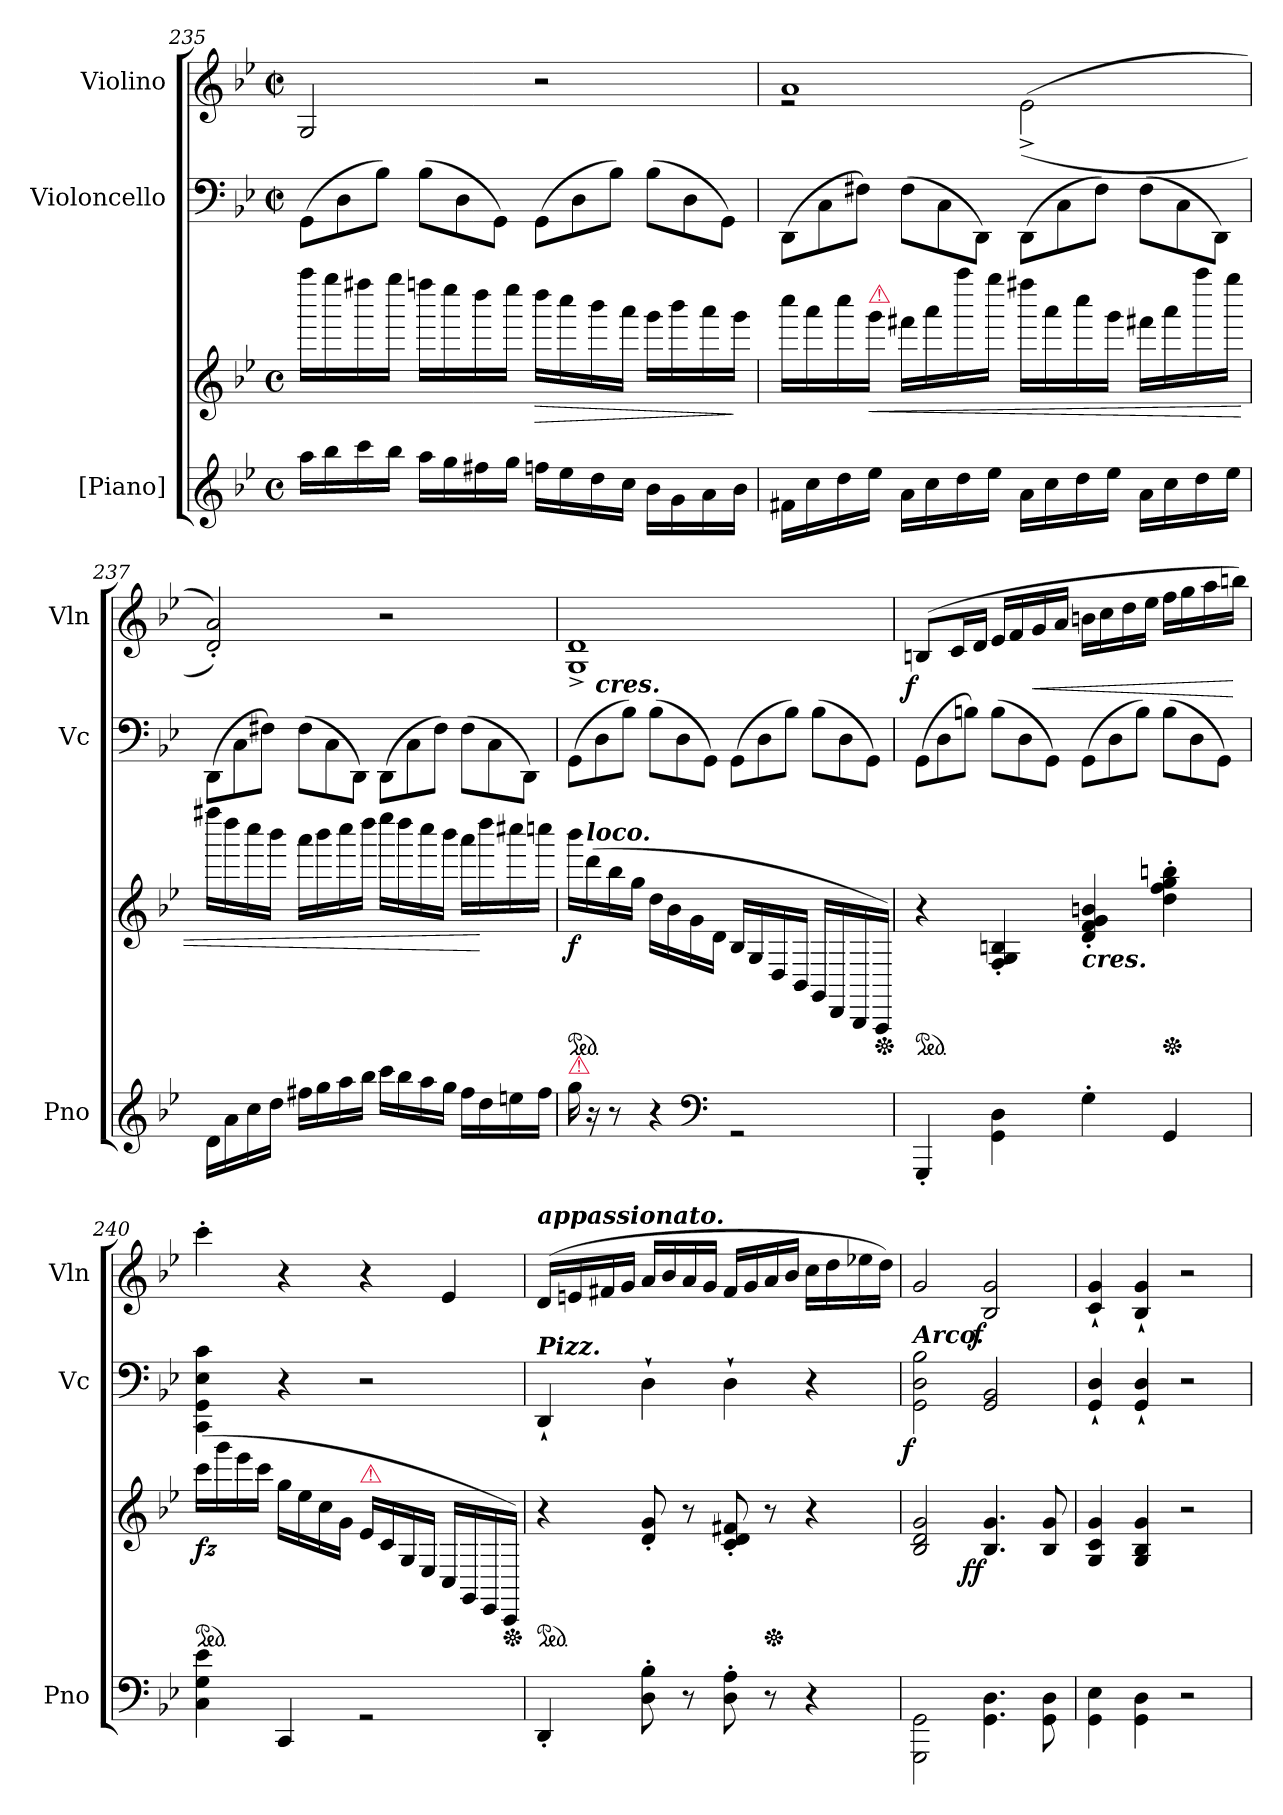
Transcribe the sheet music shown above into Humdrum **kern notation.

**kern	**kern	**dynam	**kern	**dynam	**kern	**dynam
*part3	*part3	*part3	*part2	*part2	*part1	*part1
*staff4	*staff3	*staff3/4	*staff2	*staff2	*staff1	*staff1
*I"[Piano]	*	*	*I"Violoncello	*	*I"Violino	*
*I'Pno	*	*	*I'Vc	*	*I'Vln	*
*clefG2	*clefG2	*	*clefF4	*	*clefG2	*
*k[b-e-]	*k[b-e-]	*	*k[b-e-]	*	*k[b-e-]	*
*g:	*g:	*	*g:	*	*g:	*
*M4/4	*M4/4	*	*M2/2	*	*M2/2	*
*met(c)	*met(c)	*	*met(c|)	*	*met(c|)	*
*	*	*	*Xtuplet	*	*	*
=235	=235	=235	=235	=235	=235	=235
16aaLL	16aaaaLL	.	(>12GGL	.	2G	.
16bb-	16gggg	.	.	.	.	.
.	.	.	12D	.	.	.
16ccc	16ffff#X	.	.	.	.	.
.	.	.	12B-J)	.	.	.
16bb-JJ	16ggggJJ	.	.	.	.	.
16aaLL	16ffffnLL	.	(>12B-L	.	.	.
16gg	16eeee-	.	.	.	.	.
.	.	.	12D	.	.	.
16ff#X	16dddd	.	.	.	.	.
.	.	.	12GGJ)	.	.	.
16ggJJ	16eeee-JJ	.	.	.	.	.
!	!	!LO:HP:b	!	!	!	!
16ffnLL	16ddddLL	>	(>12GGL	.	2r	.
16ee-	16cccc	.	.	.	.	.
.	.	.	12D	.	.	.
16dd	16bbb-	.	.	.	.	.
.	.	.	12B-J)	.	.	.
16ccJJ	16aaaJJ	.	.	.	.	.
16b-\LL	16gggLL	.	(>12B-L	.	.	.
16g	16bbb-	.	.	.	.	.
.	.	.	12D	.	.	.
16a	16aaa	.	.	.	.	.
.	.	.	12GGJ)	.	.	.
16b-JJ	16gggJJ	]	.	.	.	.
=236	=236	=236	=236	=236	=236	=236
*	*	*	*	*	*^	*
16f#XLL	16cccc\LL	.	(>12DD\L	.	1a	2re	.
16cc	16aaa	.	.	.	.	.	.
.	.	.	12C\	.	.	.	.
16dd	16cccc	.	.	.	.	.	.
.	.	.	12F#X\J)	.	.	.	.
!	!LO:TX:a:color=crimson:t=⚠	!	!	!	!	!	!
!	!	!LO:HP:b	!	!	!	!	!
16ee-JJ	16gggJJ	<	.	.	.	.	.
16aLL	16fff#XLL	.	(>12F#\L	.	.	.	.
16cc	16aaa	.	.	.	.	.	.
.	.	.	12C\	.	.	.	.
16dd	16aaaa	.	.	.	.	.	.
.	.	.	12DD\J)	.	.	.	.
16ee-JJ	16ggggJJ	.	.	.	.	.	.
16aLL	16ffff#XLL	.	(>12DD\L	.	.	(<(>2e-^<	.
16cc	16aaa	.	.	.	.	.	.
.	.	.	12C\	.	.	.	.
16dd	16cccc	.	.	.	.	.	.
.	.	.	12F#\J)	.	.	.	.
16ee-JJ	16gggJJ	.	.	.	.	.	.
16aLL	16fff#XLL	.	(>12F#\L	.	.	.	.
16cc	16aaa	.	.	.	.	.	.
.	.	.	12C\	.	.	.	.
16dd	16aaaa	.	.	.	.	.	.
.	.	.	12DD\J)	.	.	.	.
16ee-JJ	16ggggJJ	.	.	.	.	.	.
*	*	*	*	*	*v	*v	*
=237	=237	=237	=237	=237	=237	=237
16d\LL	16ffff#XLL	.	(>12DD\L	.	2d'> 2a'>))	.
16a	16dddd	.	.	.	.	.
.	.	.	12C\	.	.	.
16cc	16cccc	.	.	.	.	.
.	.	.	12F#X\J)	.	.	.
16ddJJ	16bbb-JJ	.	.	.	.	.
16ff#XLL	16aaaLL	.	(>12F#\L	.	.	.
16gg	16bbb-	.	.	.	.	.
.	.	.	12C\	.	.	.
16aa	16cccc	.	.	.	.	.
.	.	.	12DD\J)	.	.	.
16bb-JJ	16ddddJJ	.	.	.	.	.
16cccLL	16eeee-LL	.	(>12DD\L	.	2r	.
16bb-	16dddd	.	.	.	.	.
.	.	.	12C\	.	.	.
16aa	16cccc	.	.	.	.	.
.	.	.	12F#\J)	.	.	.
16ggJJ	16bbb-JJ	.	.	.	.	.
16ff#LL	16aaaLL	.	(>12F#\L	.	.	.
16dd	16dddd	[	.	.	.	.
.	.	.	12C\	.	.	.
16een	16cccc#X	.	.	.	.	.
.	.	.	12DD\J)	.	.	.
16ff#JJ	16ccccnJJ	.	.	.	.	.
=238	=238	=238	=238	=238	=238	=238
!LO:TX:a:color=crimson:t=⚠	!	!	!	!	!	!
!	!	!LO:DY:b	!	!	!	!
*	*ped	*	*	*	*	*
16gg\	16bbb-LL	f	(>12GGL	.	1G^> 1d^>	.
!	!LO:TX:a:Bi:t=loco.	!	!	!	!	!
16r	(>16ddd	.	.	.	.	.
!	!	!	!LO:TX:Bi:t=cres.	!	!	!
.	.	.	12D	.	.	.
8r	16bb-	.	.	.	.	.
.	.	.	12B-J)	.	.	.
.	16ggJJ	.	.	.	.	.
4r	16dd\LL	.	(>12B-L	.	.	.
.	16b-	.	.	.	.	.
.	.	.	12D	.	.	.
.	16g	.	.	.	.	.
.	.	.	12GGJ)	.	.	.
*clefF4	*	*	*	*	*	*
.	16dJJ	.	.	.	.	.
2rGG	16B-/LL	.	(>12GGL	.	.	.
.	16G/	.	.	.	.	.
.	.	.	12D	.	.	.
.	16D/	.	.	.	.	.
.	.	.	12B-J)	.	.	.
.	16BB-/JJ	.	.	.	.	.
.	16GG/LL	.	(>12B-L	.	.	.
.	16DD/	.	.	.	.	.
.	.	.	12D	.	.	.
.	16BBB-/	.	.	.	.	.
.	.	.	12GGJ)	.	.	.
*	*Xped	*	*	*	*	*
.	16AAA/JJ)	.	.	.	.	.
=239	=239	=239	=239	=239	=239	=239
!	!	!	!	!	!	!LO:DY:rj
*	*ped	*	*	*	*	*
4GGG'	4r	.	(>12GGL	.	(>8BnL	f
.	.	.	12D	.	.	.
.	.	.	.	.	16cL	.
.	.	.	12BnJ)	.	.	.
.	.	.	.	.	16dJJ	.
4GG\ 4D\	4F'>/ 4G'>/ 4Bn'>/	.	(>12BL	.	16e-LL	.
.	.	.	.	.	16f	.
.	.	.	12D	.	.	.
!	!	!	!	!	!	!LO:HP:b
.	.	.	.	.	16g	<
.	.	.	12GGJ)	.	.	.
.	.	.	.	.	16aJJ	.
!	!LO:TX:b:Bi:t=cres.	!	!	!	!	!
4G'>	4d' 4f' 4g' 4bn'	.	(>12GGL	.	16bnLL	.
.	.	.	.	.	16cc	.
.	.	.	12D	.	.	.
.	.	.	.	.	16dd	.
.	.	.	12BJ)	.	.	.
.	.	.	.	.	16ee-JJ	.
*	*Xped	*	*	*	*	*
4GG	4dd' 4ff' 4gg' 4bbn'	.	(>12BL	.	16ffLL	.
.	.	.	.	.	16gg	.
.	.	.	12D	.	.	.
.	.	.	.	.	16aa	.
.	.	.	12GGJ)	.	.	.
.	.	.	.	.	16bbnJJ)	[
=240	=240	=240	=240	=240	=240	=240
!	!	!LO:DY:b	!	!	!	!
*	*ped	*	*	*	*	*
4C 4G 4e-	(>16cccLL	fz	4CC\ 4GG\ 4E-\ 4c\	.	4ccc'>	.
.	16ggg	.	.	.	.	.
.	16eee-	.	.	.	.	.
.	16cccJJ	.	.	.	.	.
4CC	16ggLL	.	4r	.	4r	.
.	16ee-	.	.	.	.	.
.	16cc	.	.	.	.	.
.	16gJJ	.	.	.	.	.
!	!LO:TX:a:color=crimson:t=⚠	!	!	!	!	!
2rGG	16e-\LL	.	2r	.	4r	.
.	16c\	.	.	.	.	.
.	16G/	.	.	.	.	.
.	16E-/JJ	.	.	.	.	.
.	16C/LL	.	.	.	4e-	.
.	16GG/	.	.	.	.	.
.	16EE-/	.	.	.	.	.
*	*Xped	*	*	*	*	*
.	16CC/JJ)	.	.	.	.	.
=241	=241	=241	=241	=241	=241	=241
!	!	!	!	!	!LO:TX:a:Bi:t=appassionato.	!
!	!	!	!LO:TX:a:Bi:t=Pizz.	!	!	!
!	!LO:TX:a:Bi:t=poco ritenuto.	!	!	!	!	!
*	*ped	*	*	*	*	*
4DD'	4r	.	4DD`<	.	(<16dLL	.
.	.	.	.	.	16en	.
.	.	.	.	.	16f#X	.
.	.	.	.	.	16gJJ	.
8D' 8B-'	8d' 8g'	.	4D`>	.	16aLL	.
.	.	.	.	.	16b-	.
8r	8r	.	.	.	16a	.
.	.	.	.	.	16gJJ	.
8D' 8A'	8c' 8d' 8f#X'	.	4D`>	.	16f#LL	.
.	.	.	.	.	16g	.
*	*Xped	*	*	*	*	*
8r	8r	.	.	.	16a	.
.	.	.	.	.	16b-JJ	.
4r	4r	.	4r	.	16ccLL	.
.	.	.	.	.	16dd	.
.	.	.	.	.	16ee-X	.
.	.	.	.	.	16ddJJ)	.
=242	=242	=242	=242	=242	=242	=242
!	!	!	!LO:TX:a:Bi:t=Arco.	!	!	!
!	!	!	!	!LO:DY:rj	!	!
2GGG\ 2GG\	2B-/ 2d/ 2g/	.	2GG 2D 2B-	f	2g	.
!	!	!LO:DY:b:rj	!	!	!	!LO:DY:rj
4.GG\ 4.D\	4.B-/ 4.g/	ff	2GG 2BB-	.	2B- 2g	f
8GG\ 8D\	8B-/ 8g/	.	.	.	.	.
=243	=243	=243	=243	=243	=243	=243
4GG\ 4E-\	4G/ 4c/ 4g/	.	4GG`< 4D`<	.	4c`< 4g`<	.
4GG\ 4D\	4G/ 4B-/ 4g/	.	4GG`< 4D`<	.	4B-`< 4g`<	.
2r	2r	.	2r	.	2r	.
=	=	=	=	=	=	=
*-	*-	*-	*-	*-	*-	*-
